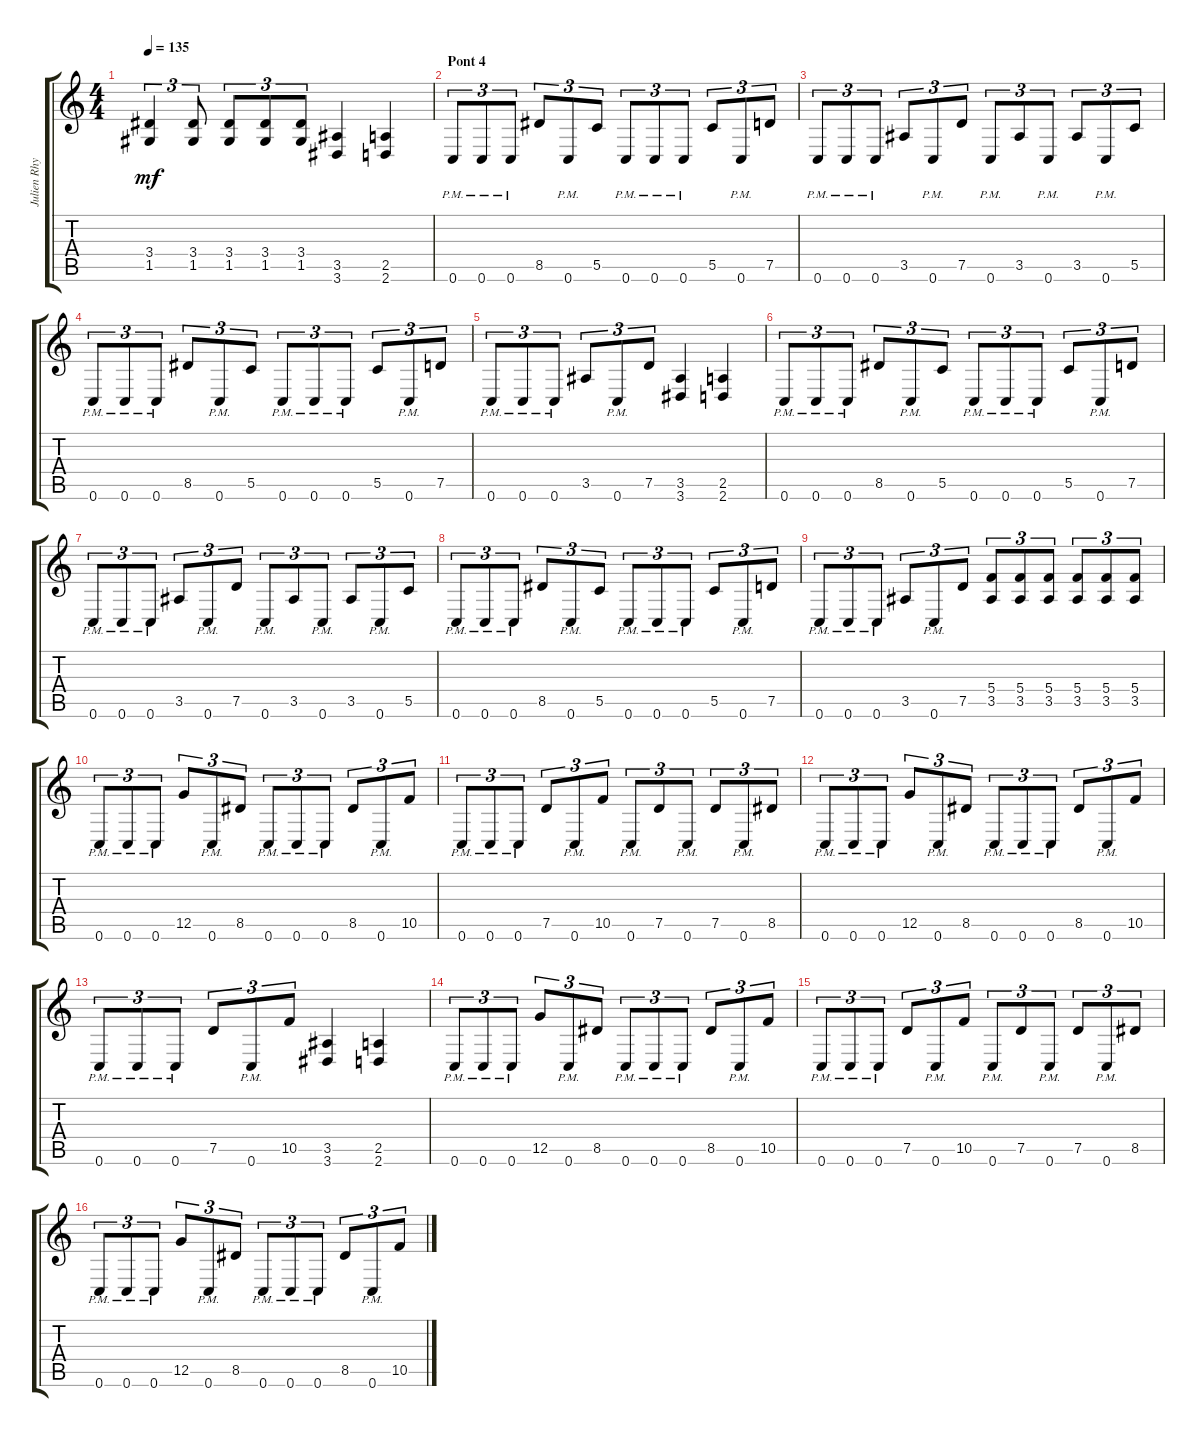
\track ("Julien Rhythm" "Julien Rhy") {instrument distortionguitar}
\staff {score tabs}
\tuning (D4 A3 F3 C3 G2 C2) {hide}
\ts (4 4)
\tempo 135
\clef g2
\ks c
(3.4 1.5).4{tu (3 2) dy mf} (3.4 1.5).8{tu (3 2)} (3.4 1.5).8{tu (3 2)} (3.4 1.5).8{tu (3 2)} (3.4 1.5).8{tu (3 2)} (3.5 3.6).4 (2.5 2.6).4 |
\section ("" "Pont 4")
0.6{pm}.8{tu (3 2)} 0.6{pm}.8{tu (3 2)} 0.6{pm}.8{tu (3 2)} 8.5.8{tu (3 2)} 0.6{pm}.8{tu (3 2)} 5.5.8{tu (3 2)} 0.6{pm}.8{tu (3 2)} 0.6{pm}.8{tu (3 2)} 0.6{pm}.8{tu (3 2)} 5.5.8{tu (3 2)} 0.6{pm}.8{tu (3 2)} 7.5.8{tu (3 2)} |
0.6{pm}.8{tu (3 2)} 0.6{pm}.8{tu (3 2)} 0.6{pm}.8{tu (3 2)} 3.5.8{tu (3 2)} 0.6{pm}.8{tu (3 2)} 7.5.8{tu (3 2)} 0.6{pm}.8{tu (3 2)} 3.5.8{tu (3 2)} 0.6{pm}.8{tu (3 2)} 3.5.8{tu (3 2)} 0.6{pm}.8{tu (3 2)} 5.5.8{tu (3 2)} |
0.6{pm}.8{tu (3 2)} 0.6{pm}.8{tu (3 2)} 0.6{pm}.8{tu (3 2)} 8.5.8{tu (3 2)} 0.6{pm}.8{tu (3 2)} 5.5.8{tu (3 2)} 0.6{pm}.8{tu (3 2)} 0.6{pm}.8{tu (3 2)} 0.6{pm}.8{tu (3 2)} 5.5.8{tu (3 2)} 0.6{pm}.8{tu (3 2)} 7.5.8{tu (3 2)} |
0.6{pm}.8{tu (3 2)} 0.6{pm}.8{tu (3 2)} 0.6{pm}.8{tu (3 2)} 3.5.8{tu (3 2)} 0.6{pm}.8{tu (3 2)} 7.5.8{tu (3 2)} (3.5 3.6).4 (2.5 2.6).4 |
0.6{pm}.8{tu (3 2)} 0.6{pm}.8{tu (3 2)} 0.6{pm}.8{tu (3 2)} 8.5.8{tu (3 2)} 0.6{pm}.8{tu (3 2)} 5.5.8{tu (3 2)} 0.6{pm}.8{tu (3 2)} 0.6{pm}.8{tu (3 2)} 0.6{pm}.8{tu (3 2)} 5.5.8{tu (3 2)} 0.6{pm}.8{tu (3 2)} 7.5.8{tu (3 2)} |
0.6{pm}.8{tu (3 2)} 0.6{pm}.8{tu (3 2)} 0.6{pm}.8{tu (3 2)} 3.5.8{tu (3 2)} 0.6{pm}.8{tu (3 2)} 7.5.8{tu (3 2)} 0.6{pm}.8{tu (3 2)} 3.5.8{tu (3 2)} 0.6{pm}.8{tu (3 2)} 3.5.8{tu (3 2)} 0.6{pm}.8{tu (3 2)} 5.5.8{tu (3 2)} |
0.6{pm}.8{tu (3 2)} 0.6{pm}.8{tu (3 2)} 0.6{pm}.8{tu (3 2)} 8.5.8{tu (3 2)} 0.6{pm}.8{tu (3 2)} 5.5.8{tu (3 2)} 0.6{pm}.8{tu (3 2)} 0.6{pm}.8{tu (3 2)} 0.6{pm}.8{tu (3 2)} 5.5.8{tu (3 2)} 0.6{pm}.8{tu (3 2)} 7.5.8{tu (3 2)} |
0.6{pm}.8{tu (3 2)} 0.6{pm}.8{tu (3 2)} 0.6{pm}.8{tu (3 2)} 3.5.8{tu (3 2)} 0.6{pm}.8{tu (3 2)} 7.5.8{tu (3 2)} (5.4 3.5).8{tu (3 2)} (5.4 3.5).8{tu (3 2)} (5.4 3.5).8{tu (3 2)} (5.4 3.5).8{tu (3 2)} (5.4 3.5).8{tu (3 2)} (5.4 3.5).8{tu (3 2)} |
0.6{pm}.8{tu (3 2)} 0.6{pm}.8{tu (3 2)} 0.6{pm}.8{tu (3 2)} 12.5.8{tu (3 2)} 0.6{pm}.8{tu (3 2)} 8.5.8{tu (3 2)} 0.6{pm}.8{tu (3 2)} 0.6{pm}.8{tu (3 2)} 0.6{pm}.8{tu (3 2)} 8.5.8{tu (3 2)} 0.6{pm}.8{tu (3 2)} 10.5.8{tu (3 2)} |
0.6{pm}.8{tu (3 2)} 0.6{pm}.8{tu (3 2)} 0.6{pm}.8{tu (3 2)} 7.5.8{tu (3 2)} 0.6{pm}.8{tu (3 2)} 10.5.8{tu (3 2)} 0.6{pm}.8{tu (3 2)} 7.5.8{tu (3 2)} 0.6{pm}.8{tu (3 2)} 7.5.8{tu (3 2)} 0.6{pm}.8{tu (3 2)} 8.5.8{tu (3 2)} |
0.6{pm}.8{tu (3 2)} 0.6{pm}.8{tu (3 2)} 0.6{pm}.8{tu (3 2)} 12.5.8{tu (3 2)} 0.6{pm}.8{tu (3 2)} 8.5.8{tu (3 2)} 0.6{pm}.8{tu (3 2)} 0.6{pm}.8{tu (3 2)} 0.6{pm}.8{tu (3 2)} 8.5.8{tu (3 2)} 0.6{pm}.8{tu (3 2)} 10.5.8{tu (3 2)} |
0.6{pm}.8{tu (3 2)} 0.6{pm}.8{tu (3 2)} 0.6{pm}.8{tu (3 2)} 7.5.8{tu (3 2)} 0.6{pm}.8{tu (3 2)} 10.5.8{tu (3 2)} (3.5 3.6).4 (2.5 2.6).4 |
0.6{pm}.8{tu (3 2)} 0.6{pm}.8{tu (3 2)} 0.6{pm}.8{tu (3 2)} 12.5.8{tu (3 2)} 0.6{pm}.8{tu (3 2)} 8.5.8{tu (3 2)} 0.6{pm}.8{tu (3 2)} 0.6{pm}.8{tu (3 2)} 0.6{pm}.8{tu (3 2)} 8.5.8{tu (3 2)} 0.6{pm}.8{tu (3 2)} 10.5.8{tu (3 2)} |
0.6{pm}.8{tu (3 2)} 0.6{pm}.8{tu (3 2)} 0.6{pm}.8{tu (3 2)} 7.5.8{tu (3 2)} 0.6{pm}.8{tu (3 2)} 10.5.8{tu (3 2)} 0.6{pm}.8{tu (3 2)} 7.5.8{tu (3 2)} 0.6{pm}.8{tu (3 2)} 7.5.8{tu (3 2)} 0.6{pm}.8{tu (3 2)} 8.5.8{tu (3 2)} |
0.6{pm}.8{tu (3 2)} 0.6{pm}.8{tu (3 2)} 0.6{pm}.8{tu (3 2)} 12.5.8{tu (3 2)} 0.6{pm}.8{tu (3 2)} 8.5.8{tu (3 2)} 0.6{pm}.8{tu (3 2)} 0.6{pm}.8{tu (3 2)} 0.6{pm}.8{tu (3 2)} 8.5.8{tu (3 2)} 0.6{pm}.8{tu (3 2)} 10.5.8{tu (3 2)}
